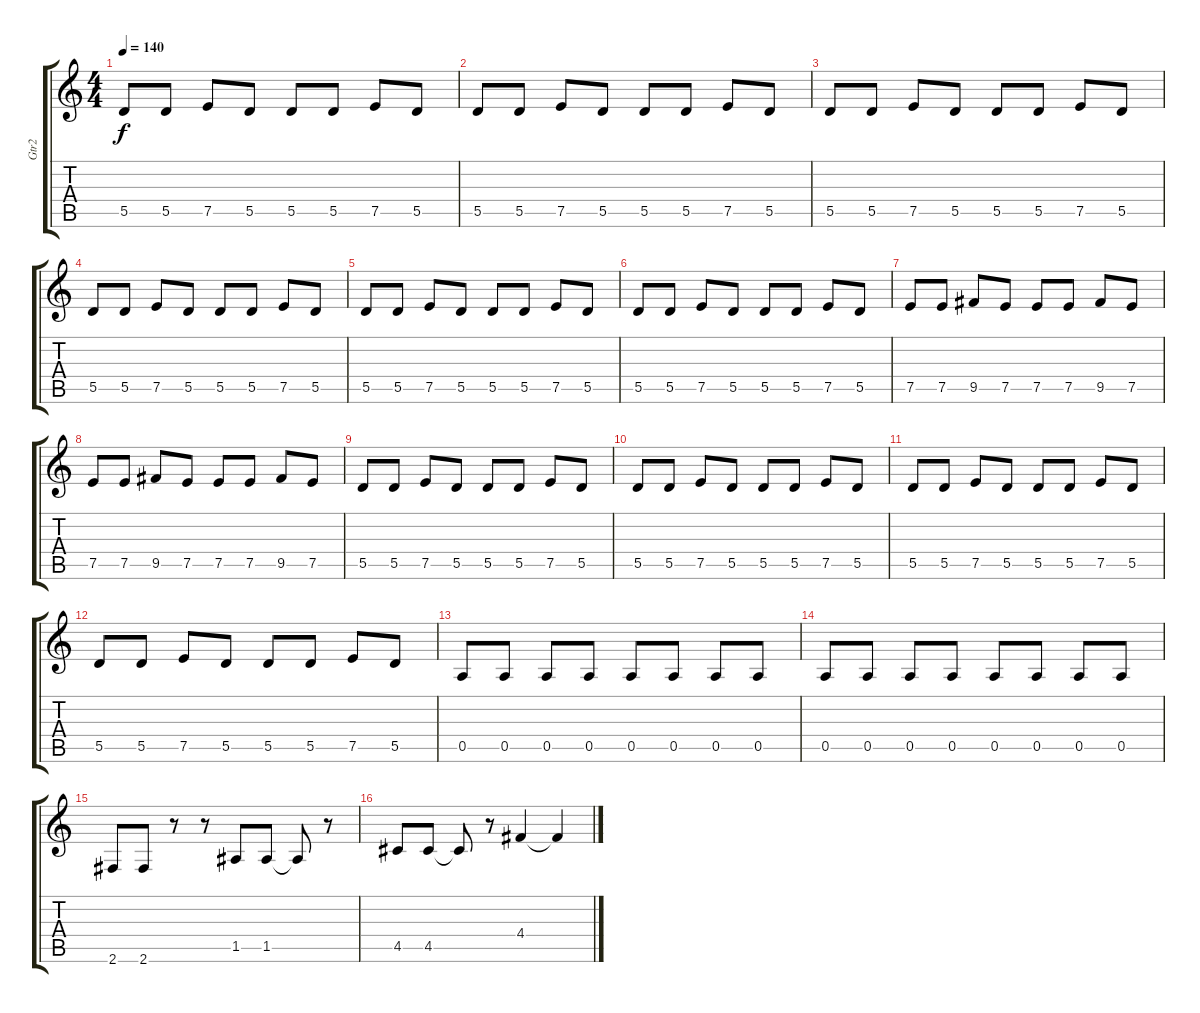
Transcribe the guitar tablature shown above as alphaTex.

\track ("Gtr2" "Gtr2") {instrument acousticguitarnylon}
\staff {score tabs}
\tuning (E4 B3 G3 D3 A2 E2) {hide}
\ts (4 4)
\tempo 140
\clef g2
\ks c
5.5.8{dy f} 5.5.8 7.5.8 5.5.8 5.5.8 5.5.8 7.5.8 5.5.8 |
5.5.8 5.5.8 7.5.8 5.5.8 5.5.8 5.5.8 7.5.8 5.5.8 |
5.5.8 5.5.8 7.5.8 5.5.8 5.5.8 5.5.8 7.5.8 5.5.8 |
5.5.8 5.5.8 7.5.8 5.5.8 5.5.8 5.5.8 7.5.8 5.5.8 |
5.5.8 5.5.8 7.5.8 5.5.8 5.5.8 5.5.8 7.5.8 5.5.8 |
5.5.8 5.5.8 7.5.8 5.5.8 5.5.8 5.5.8 7.5.8 5.5.8 |
7.5.8 7.5.8 9.5.8 7.5.8 7.5.8 7.5.8 9.5.8 7.5.8 |
7.5.8 7.5.8 9.5.8 7.5.8 7.5.8 7.5.8 9.5.8 7.5.8 |
5.5.8 5.5.8 7.5.8 5.5.8 5.5.8 5.5.8 7.5.8 5.5.8 |
5.5.8 5.5.8 7.5.8 5.5.8 5.5.8 5.5.8 7.5.8 5.5.8 |
5.5.8 5.5.8 7.5.8 5.5.8 5.5.8 5.5.8 7.5.8 5.5.8 |
5.5.8 5.5.8 7.5.8 5.5.8 5.5.8 5.5.8 7.5.8 5.5.8 |
0.5.8 0.5.8 0.5.8 0.5.8 0.5.8 0.5.8 0.5.8 0.5.8 |
0.5.8 0.5.8 0.5.8 0.5.8 0.5.8 0.5.8 0.5.8 0.5.8 |
2.6.8 2.6.8 r.8 r.8 1.5.8 1.5.8 1.5{t}.8 r.8 |
4.5.8 4.5.8 4.5{t}.8 r.8 4.4.4 4.4{t}.4
